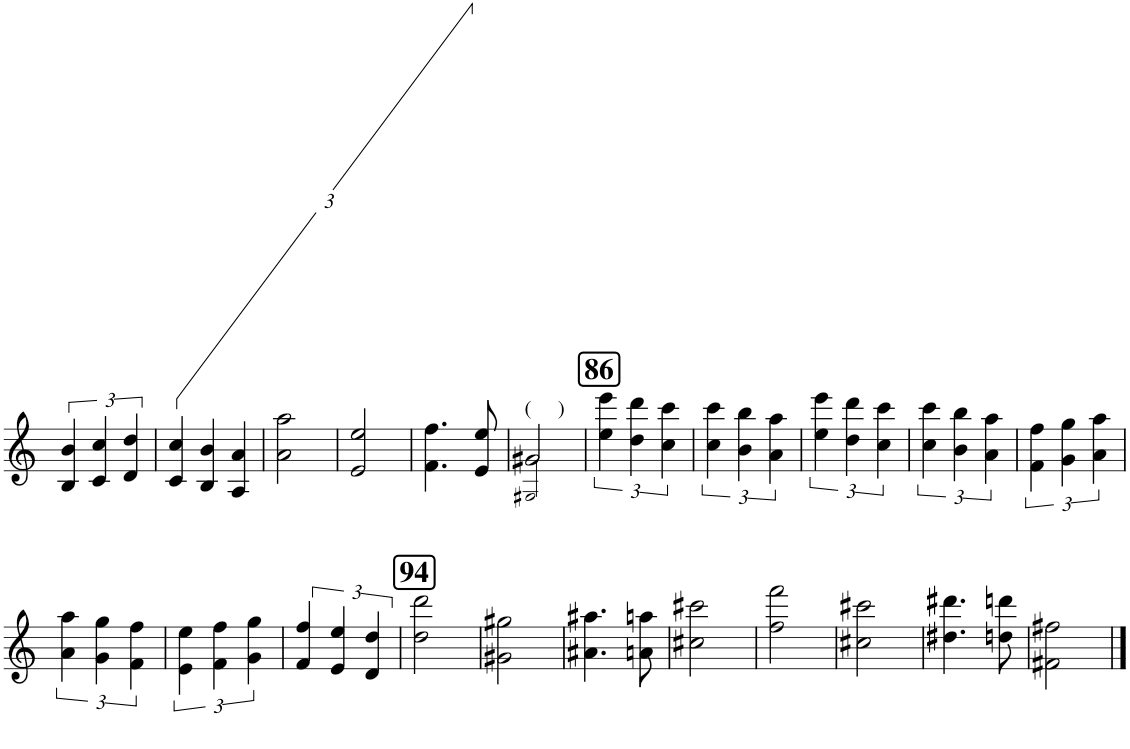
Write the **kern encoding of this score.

**kern
*part1
*staff1
*I"Piano
*I'Pno
!!LO:PB:g=z
*clefG2
*k[]
*M3/4
=80
6B/ 6b/
6c/ 6cc/
6d/ 6dd/
=81
6c/ 6cc/
6B/ 6b/
6A/ 6a/
=82
2a\ 2aa\
=83
2e/ 2ee/
=84
4.f\ 4.ff\
8e/ 8ee/
=85
*^
!LO:TX:a:t=(     )	!
2g#X/	2G#X!/
=86	=86
!LO:TX:a:B:t=86	!
*v	*v
6ee\ 6eee\
6dd\ 6ddd\
6cc\ 6ccc\
=87
6cc\ 6ccc\
6b\ 6bb\
6a\ 6aa\
=88
6ee\ 6eee\
6dd\ 6ddd\
6cc\ 6ccc\
=89
6cc\ 6ccc\
6b\ 6bb\
6a\ 6aa\
=90
6f\ 6ff\
6g\ 6gg\
6a\ 6aa\
!!LO:LB:g=z
=91
6a\ 6aa\
6g\ 6gg\
6f\ 6ff\
=92
6e\ 6ee\
6f\ 6ff\
6g\ 6gg\
=93
6f/ 6ff/
6e/ 6ee/
6d/ 6dd/
=94
!LO:TX:a:B:t=94
2dd\ 2ddd\
=95
2g#X\ 2gg#X\
=96
4.a#X\ 4.aa#X\
8an\ 8aan\
=97
2cc#X\ 2ccc#X\
=98
2ff\ 2fff\
=99
2cc#X\ 2ccc#X\
=100
4.dd#X\ 4.ddd#X\
8ddn\ 8dddn\
=101
2f#X\ 2ff#X\
==
*-
